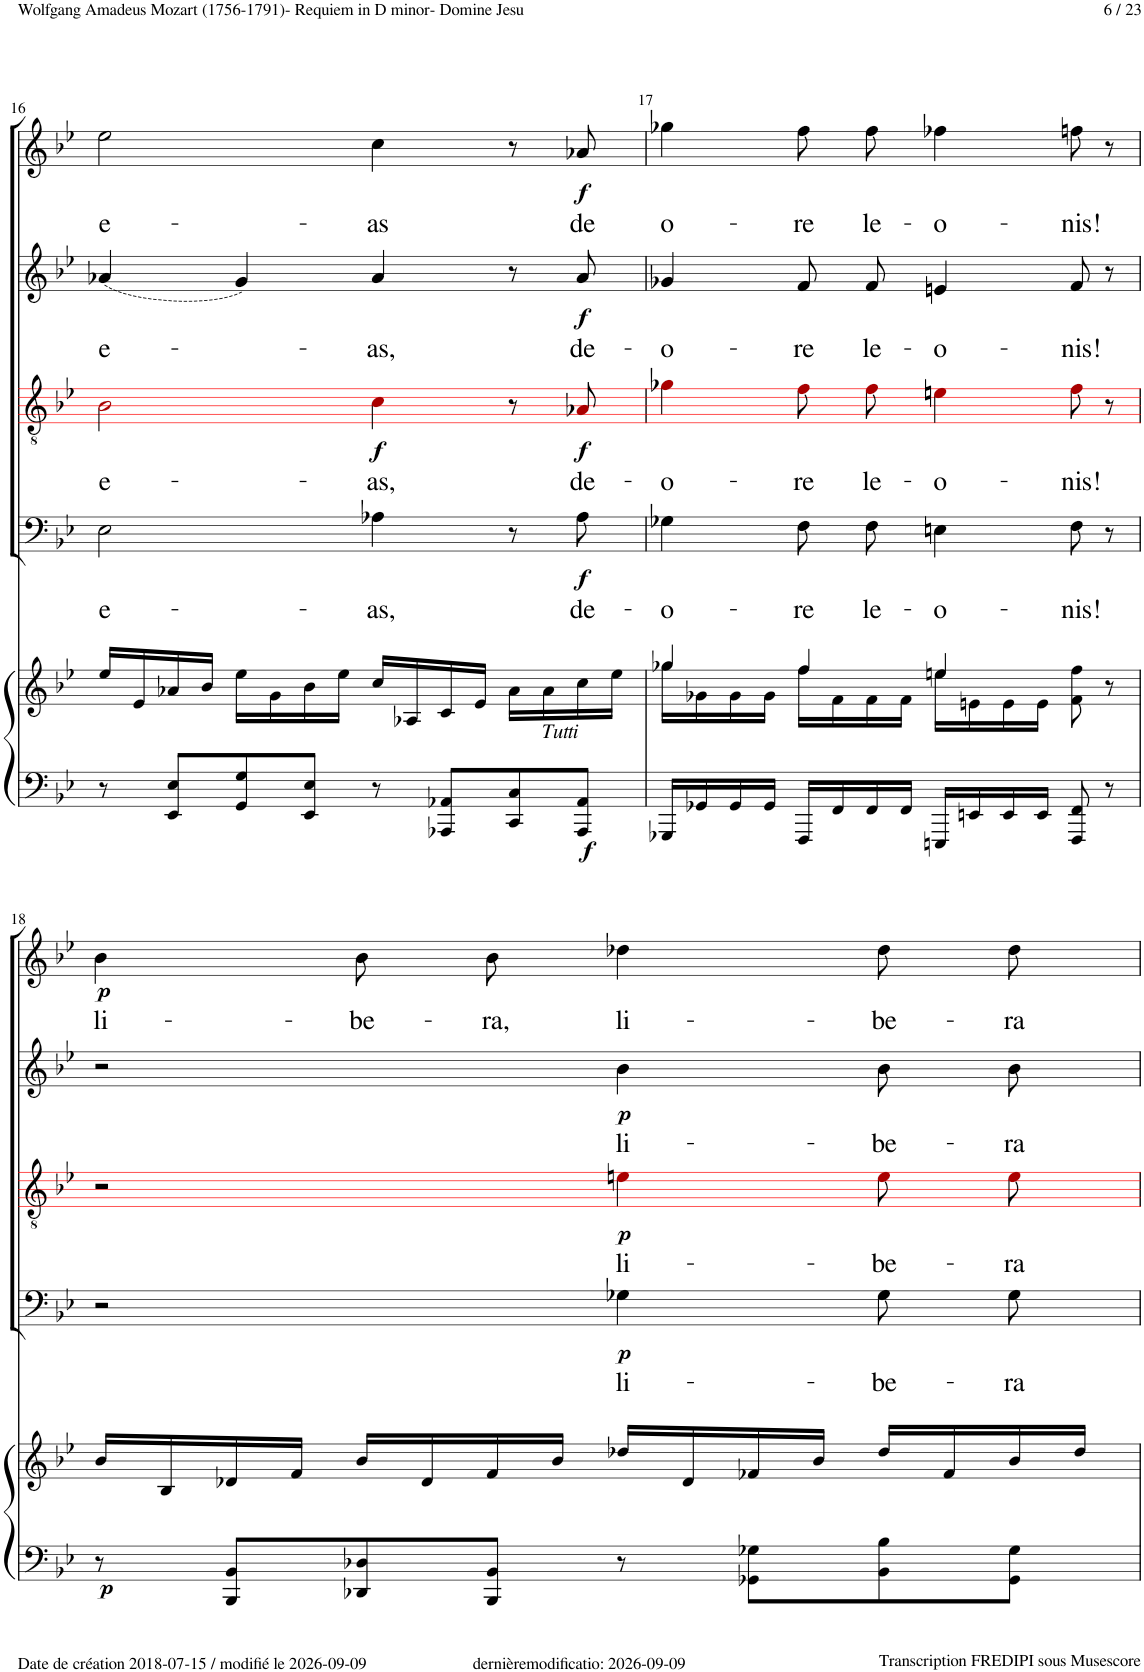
**kern	**kern	**dynam	**kern	**text	**dynam	**kern	**text	**dynam	**kern	**text	**dynam	**kern	**text	**dynam
*part5	*part5	*part5	*part4	*part4	*part4	*part3	*part3	*part3	*part2	*part2	*part2	*part1	*part1	*part1
*staff6	*staff5	*staff5/6	*staff4	*staff4	*staff4	*staff3	*staff3	*staff3	*staff2	*staff2	*staff2	*staff1	*staff1	*staff1
*I"Piano	*	*	*I"Bass	*	*	*I"Tenor	*	*	*I"Alto	*	*	*I"Soprano	*	*
*I'Pno	*	*	*	*	*	*	*	*	*	*	*	*	*	*
!!LO:PB:g=z
*clefF4	*clefG2	*	*clefF4	*	*	*clefGv2	*	*	*clefG2	*	*	*clefG2	*	*
*	*	*	*	*	*	*ITrd8c14	*	*	*	*	*	*	*	*
*k[b-e-]	*k[b-e-]	*	*k[b-e-]	*	*	*k[b-e-]	*	*	*k[b-e-]	*	*	*k[b-e-]	*	*
*M4/4	*M4/4	*	*M4/4	*	*	*M4/4	*	*	*M4/4	*	*	*M4/4	*	*
*met(c)	*met(c)	*	*met(c)	*	*	*met(c)	*	*	*met(c)	*	*	*met(c)	*	*
=16	=16	=16	=16	=16	=16	=16	=16	=16	=16	=16	=16	=16	=16	=16
!	!	!	!	!LO:LY:b	!	!	!LO:LY:b	!	!	!LO:LY:b	!	!	!LO:LY:b	!
8r	16ee-/LL	.	2E-!\	e-	.	2B-!i\	e-	.	(4a-X!/	e-	.	2ee-!\	e-	.
.	16e-/	.	.	.	.	.	.	.	.	.	.	.	.	.
8EE-/ 8E-/L	16a-X/	.	.	.	.	.	.	.	.	.	.	.	.	.
.	16b-/JJ	.	.	.	.	.	.	.	.	.	.	.	.	.
8GG/ 8G/	16ee-\LL	.	.	.	.	.	.	.	4g!/)	.	.	.	.	.
.	16g\	.	.	.	.	.	.	.	.	.	.	.	.	.
8EE-/ 8E-/J	16b-\	.	.	.	.	.	.	.	.	.	.	.	.	.
.	16ee-\JJ	.	.	.	.	.	.	.	.	.	.	.	.	.
!	!	!	!	!LO:LY:b	!	!	!LO:LY:b	!LO:DY:b	!	!LO:LY:b	!	!	!LO:LY:b	!
8r	16cc/LL	.	4A-X!\	-as,	.	4c!i\	-as,	f	4a-!/	-as,	.	4cc!\	-as	.
.	16A-X/	.	.	.	.	.	.	.	.	.	.	.	.	.
8AAA-X/ 8AA-X/L	16c/	.	.	.	.	.	.	.	.	.	.	.	.	.
.	16e-/JJ	.	.	.	.	.	.	.	.	.	.	.	.	.
8CC/ 8C/	16a-\LL	.	8r	.	.	8r	.	.	8r	.	.	8r	.	.
!	!LO:TX:b:i:t=Tutti	!	!	!	!	!	!	!	!	!	!	!	!	!
.	16a-\	.	.	.	.	.	.	.	.	.	.	.	.	.
!	!	!LO:DY:b=2	!	!LO:LY:b	!LO:DY:b	!	!LO:LY:b	!LO:DY:b	!	!LO:LY:b	!LO:DY:b	!	!LO:LY:b	!LO:DY:b
8AAA-/ 8AA-/J	16cc\	f	8A-!\	de-	f	8A-X!i/	de-	f	8a-!/	de-	f	8a-X!/	de	f
.	16ee-\JJ	.	.	.	.	.	.	.	.	.	.	.	.	.
=17	=17	=17	=17	=17	=17	=17	=17	=17	=17	=17	=17	=17	=17	=17
*	*^	*	*	*	*	*	*	*	*	*	*	*	*	*
!	!	!	!	!	!LO:LY:b	!	!	!LO:LY:b	!	!	!LO:LY:b	!	!	!LO:LY:b	!
16GGG-X/LL	4gg-X/	16gg-\LL	.	4G-X!\	-o-	.	4g-X!i\	-o-	.	4g-X!/	-o-	.	4gg-X!\	o-	.
16GG-X/	.	16g-X\	.	.	.	.	.	.	.	.	.	.	.	.	.
16GG-/	.	16g-\	.	.	.	.	.	.	.	.	.	.	.	.	.
16GG-/JJ	.	16g-\JJ	.	.	.	.	.	.	.	.	.	.	.	.	.
!	!	!	!	!	!LO:LY:b	!	!	!LO:LY:b	!	!	!LO:LY:b	!	!	!LO:LY:b	!
16FFF/LL	4ff/	16ff\LL	.	8F!\L	-re	.	8f!i\L	-re	.	8f!/L	-re	.	8ff!\L	-re	.
16FF/	.	16f\	.	.	.	.	.	.	.	.	.	.	.	.	.
!	!	!	!	!	!LO:LY:b	!	!	!LO:LY:b	!	!	!LO:LY:b	!	!	!LO:LY:b	!
16FF/	.	16f\	.	8F!\J	le-	.	8f!i\J	le-	.	8f!/J	le-	.	8ff!\J	le-	.
16FF/JJ	.	16f\JJ	.	.	.	.	.	.	.	.	.	.	.	.	.
!	!	!	!	!	!LO:LY:b	!	!	!LO:LY:b	!	!	!LO:LY:b	!	!	!LO:LY:b	!
16EEEn/LL	4een/	16ee\LL	.	4En!\	-o-	.	4en!i\	-o-	.	4en!/	-o-	.	4ff-X!\	-o-	.
16EEn/	.	16en\	.	.	.	.	.	.	.	.	.	.	.	.	.
16EE/	.	16e\	.	.	.	.	.	.	.	.	.	.	.	.	.
16EE/JJ	.	16e\JJ	.	.	.	.	.	.	.	.	.	.	.	.	.
!	!	!	!	!	!LO:LY:b	!	!	!LO:LY:b	!	!	!LO:LY:b	!	!	!LO:LY:b	!
8FFF/ 8FF/	8f\ 8ff\	8ryy	.	8F!\	-nis!	.	8f!i\	-nis!	.	8f!/	-nis!	.	8ffn!\	-nis!	.
8r	8r	8ryy	.	8r	.	.	8r	.	.	8r	.	.	8r	.	.
!!LO:LB:g=z
=18	=18	=18	=18	=18	=18	=18	=18	=18	=18	=18	=18	=18	=18	=18	=18
!	!	!	!LO:DY:b=2	!	!	!	!	!	!	!	!	!	!	!LO:LY:b	!LO:DY:b
*	*v	*v	*	*	*	*	*	*	*	*	*	*	*	*	*
8r	16b-/LL	p	2r	.	.	2r	.	.	2r	.	.	4b-!\	li-	p
.	16B-/	.	.	.	.	.	.	.	.	.	.	.	.	.
8BBB-/ 8BB-/L	16d-X/	.	.	.	.	.	.	.	.	.	.	.	.	.
.	16f/JJ	.	.	.	.	.	.	.	.	.	.	.	.	.
!	!	!	!	!	!	!	!	!	!	!	!	!	!LO:LY:b	!
8DD-X/ 8D-X/	16b-/LL	.	.	.	.	.	.	.	.	.	.	8b-!\L	-be-	.
.	16d-/	.	.	.	.	.	.	.	.	.	.	.	.	.
!	!	!	!	!	!	!	!	!	!	!	!	!	!LO:LY:b	!
8BBB-/ 8BB-/J	16f/	.	.	.	.	.	.	.	.	.	.	8b-!\J	-ra,	.
.	16b-/JJ	.	.	.	.	.	.	.	.	.	.	.	.	.
!	!	!	!	!LO:LY:b	!LO:DY:b	!	!LO:LY:b	!LO:DY:b	!	!LO:LY:b	!LO:DY:b	!	!LO:LY:b	!
8r	16dd-X/LL	.	4G-X!\	li-	p	4en!i\	li-	p	4b-!\	li-	p	4dd-X!\	li-	.
.	16d-/	.	.	.	.	.	.	.	.	.	.	.	.	.
8GG-X\ 8G-X\L	16f-X/	.	.	.	.	.	.	.	.	.	.	.	.	.
.	16b-/JJ	.	.	.	.	.	.	.	.	.	.	.	.	.
!	!	!	!	!LO:LY:b	!	!	!LO:LY:b	!	!	!LO:LY:b	!	!	!LO:LY:b	!
8BB-\ 8B-\	16dd-/LL	.	8G-!\L	-be-	.	8e!i\L	-be-	.	8b-!\L	-be-	.	8dd-!\L	-be-	.
.	16f-/	.	.	.	.	.	.	.	.	.	.	.	.	.
!	!	!	!	!LO:LY:b	!	!	!LO:LY:b	!	!	!LO:LY:b	!	!	!LO:LY:b	!
8GG-\ 8G-\J	16b-/	.	8G-!\J	-ra	.	8e!i\J	-ra	.	8b-!\J	-ra	.	8dd-!\J	-ra	.
.	16dd-/JJ	.	.	.	.	.	.	.	.	.	.	.	.	.
=	=	=	=	=	=	=	=	=	=	=	=	=	=	=
*-	*-	*-	*-	*-	*-	*-	*-	*-	*-	*-	*-	*-	*-	*-
